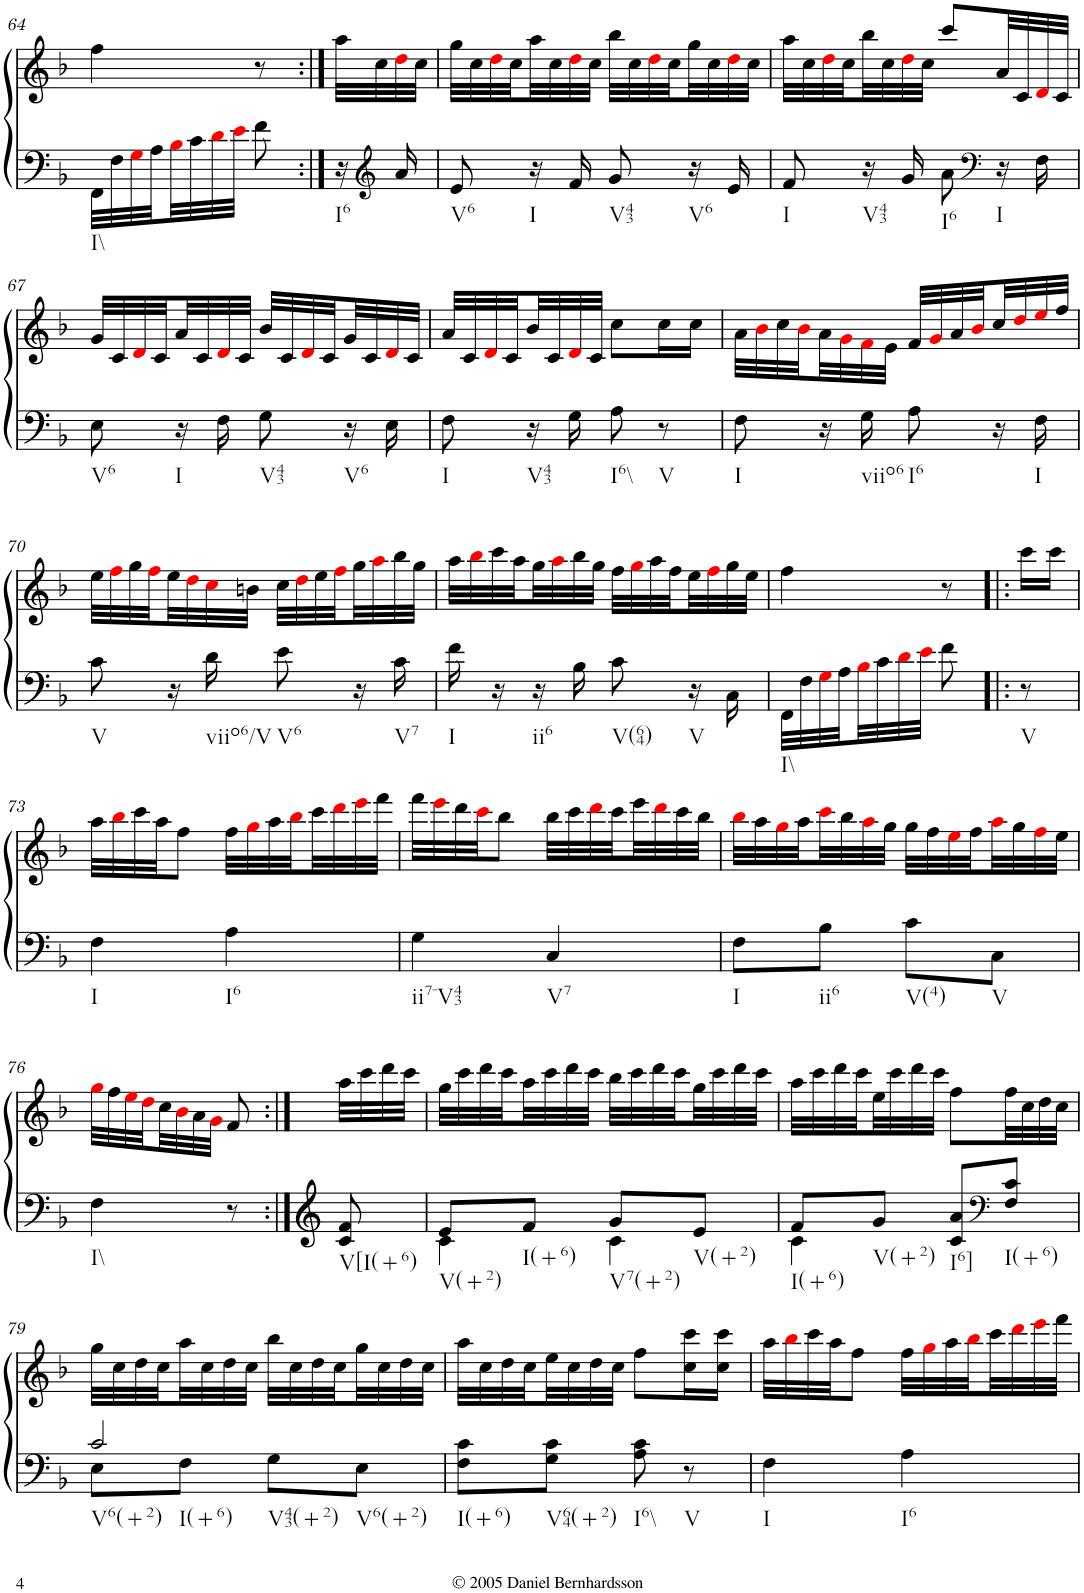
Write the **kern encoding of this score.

**kern	**kern
*part1	*part1
*staff2	*staff1
*I"Piano	*
*I'Pno.	*
!!LO:PB:g=z
*clefF4	*clefG2
*k[b-]	*k[b-]
*F:	*F:
*M2/4	*M2/4
=64	=64
!LO:TX:b:t=I\\	!
32FF\LLL	4ff\
32F\	.
32Gi\	.
32A\	.
32B-i\	.
32c\	.
32di\	.
32ei\JJJ	.
8f\	8r
=64X11:|!	=64X11:|!
!LO:TX:b:t=I6	!
16r	32aa\LLL
*clefG2	*
.	32cc\
16a/	32ddi\
.	32cc\JJJ
=65	=65
!LO:TX:b:t=V6	!
8e/	32gg\LLL
.	32cc\
.	32ddi\
.	32cc\
!LO:TX:b:t=I	!
16r	32aa\
.	32cc\
16f/	32ddi\
.	32cc\JJJ
!LO:TX:b:t=V43	!
8g/	32bb-\LLL
.	32cc\
.	32ddi\
.	32cc\
!LO:TX:b:t=V6	!
16r	32gg\
.	32cc\
16e/	32ddi\
.	32cc\JJJ
=66	=66
!LO:TX:b:t=I	!
8f/	32aa\LLL
.	32cc\
.	32ddi\
.	32cc\
!LO:TX:b:t=V43	!
16r	32bb-\
.	32cc\
16g/	32ddi\
.	32cc\JJJ
!LO:TX:b:t=I6	!
8a\	8ccc/L
*clefF4	*
!LO:TX:b:t=I	!
16r	32a/LL
.	32c/
16F\	32di/
.	32c/JJJ
!!LO:LB:g=z
=67	=67
!LO:TX:b:t=V6	!
8E\	32g/LLL
.	32c/
.	32di/
.	32c/
!LO:TX:b:t=I	!
16r	32a/
.	32c/
16F\	32di/
.	32c/JJJ
!LO:TX:b:t=V43	!
8G\	32b-/LLL
.	32c/
.	32di/
.	32c/
!LO:TX:b:t=V6	!
16r	32g/
.	32c/
16E\	32di/
.	32c/JJJ
=68	=68
!LO:TX:b:t=I	!
8F\	32a/LLL
.	32c/
.	32di/
.	32c/
!LO:TX:b:t=V43	!
16r	32b-/
.	32c/
16G\	32di/
.	32c/JJJ
!LO:TX:b:t=I6\\	!
8A\	8cc\L
!LO:TX:b:t=V	!
8r	16cc\L
.	16cc\JJ
=69	=69
!LO:TX:b:t=I	!
8F\	32a\LLL
.	32b-i\
.	32cc\
.	32b-i\
16r	32a\
.	32gi\
!LO:TX:b:t=viio6	!
16G\	32fi\
.	32e\JJJ
!LO:TX:b:t=I6	!
8A\	32f/LLL
.	32gi/
.	32a/
.	32b-i/
16r	32cc/
.	32ddi/
!LO:TX:b:t=I	!
16F\	32eei/
.	32ff/JJJ
!!LO:LB:g=z
=70	=70
!LO:TX:b:t=V	!
8c\	32ee\LLL
.	32ffi\
.	32gg\
.	32ffi\
16r	32ee\
.	32ddi\
!LO:TX:b:t=viio6/V	!
16d\	32cci\
.	32bn\JJJ
!LO:TX:b:t=V6	!
8e\	32cc\LLL
.	32ddi\
.	32ee\
.	32ffi\
16r	32gg\
.	32aai\
!LO:TX:b:t=V7	!
16c\	32bb-\
.	32gg\JJJ
=71	=71
!LO:TX:b:t=I	!
16f\	32aa\LLL
.	32bb-i\
16r	32ccc\
.	32aa\
!LO:TX:b:t=ii6	!
16r	32gg\
.	32aai\
16B-\	32bb-\
.	32gg\JJJ
!LO:TX:b:t=V(64)	!
8c\	32ff\LLL
.	32ggi\
.	32aa\
.	32ff\
!LO:TX:b:t=V	!
16r	32ee\
.	32ffi\
16C\	32gg\
.	32ee\JJJ
=72	=72
!LO:TX:b:t=I\\	!
32FF\LLL	4ff\
32F\	.
32Gi\	.
32A\	.
32B-i\	.
32c\	.
32di\	.
32ei\JJJ	.
8f\	8r
=72X12!|:	=72X12!|:
!LO:TX:b:t=V	!
8r	16ccc\LL
.	16ccc\JJ
!!LO:LB:g=z
=73	=73
!LO:TX:b:t=I	!
4F\	32aa\LLL
.	32bb-i\
.	32ccc\
.	32aa\JJ
.	8ff\J
!LO:TX:b:t=I6	!
4A\	32ff\LLL
.	32ggi\
.	32aa\
.	32bb-i\
.	32ccc\
.	32dddi\
.	32eeei\
.	32fff\JJJ
=74	=74
!LO:TX:b:t=ii7-V43	!
4G\	32fff\LLL
.	32eeei\
.	32ddd\
.	32ccci\JJ
.	8bb-\J
!LO:TX:b:t=V7	!
4C/	32bb-\LLL
.	32ccc\
.	32dddi\
.	32ccc\
.	32eee\
.	32dddi\
.	32ccc\
.	32bb-\JJJ
=75	=75
!LO:TX:b:t=I	!
8F\L	32bb-i\LLL
.	32aa\
.	32ggi\
.	32aa\
!LO:TX:b:t=ii6	!
8B-\J	32ccci\
.	32bb-\
.	32aai\
.	32gg\JJJ
!LO:TX:b:t=V(4)	!
8c\L	32gg\LLL
.	32ff\
.	32eei\
.	32ff\
!LO:TX:b:t=V	!
8C\J	32aai\
.	32gg\
.	32ffi\
.	32ee\JJJ
!!LO:LB:g=z
=76	=76
!LO:TX:b:t=I\\	!
4F\	32ggi\LLL
.	32ff\
.	32eei\
.	32ddi\
.	32cc\
.	32b-i\
.	32a\
.	32gi\JJJ
8r	8f/
=76X13:|!	=76X13:|!
!LO:TX:b:t=V[I(+6)	!
8c/ 8f/	32aa\LLL
.	32ccc\
.	32ddd\
.	32ccc\JJJ
=77	=77
*^	*
!LO:TX:b:t=V(+2)	!	!
8e/L	4c\	32gg\LLL
.	.	32ccc\
.	.	32ddd\
.	.	32ccc\
!LO:TX:b:t=I(+6)	!	!
8f/J	.	32aa\
.	.	32ccc\
.	.	32ddd\
.	.	32ccc\JJJ
!LO:TX:b:t=V7(+2)	!	!
8g/L	4c\	32bb-\LLL
.	.	32ccc\
.	.	32ddd\
.	.	32ccc\
!LO:TX:b:t=V(+2)	!	!
8e/J	.	32gg\
.	.	32ccc\
.	.	32ddd\
.	.	32ccc\JJJ
=78	=78	=78
!LO:TX:b:t=I(+6)	!	!
8f/L	4c\	32aa\LLL
.	.	32ccc\
.	.	32ddd\
.	.	32ccc\
!LO:TX:b:t=V(+2)	!	!
8g/J	.	32ee\
.	.	32ccc\
.	.	32ddd\
.	.	32ccc\JJJ
!LO:TX:b:t=I6]	!	!
8c/ 8a/L	4ryy	8ff\L
*clefF4	*	*
!LO:TX:b:t=I(+6)	!	!
8F/ 8c/J	.	32ff\LL
.	.	32cc\
.	.	32dd\
.	.	32cc\JJJ
!!LO:LB:g=z
=79	=79	=79
!LO:TX:b:t=V6(+2)	!	!
!LO:TX:b:t=I(+6)	!	!
!LO:TX:b:t=V43(+2)	!	!
!LO:TX:b:t=V6(+2)	!	!
2c/	8E\L	32gg\LLL
.	.	32cc\
.	.	32dd\
.	.	32cc\
.	8F\J	32aa\
.	.	32cc\
.	.	32dd\
.	.	32cc\JJJ
.	8G\L	32bb-\LLL
.	.	32cc\
.	.	32dd\
.	.	32cc\
.	8E\J	32gg\
.	.	32cc\
.	.	32dd\
.	.	32cc\JJJ
*v	*v	*
=80	=80
!LO:TX:b:t=I(+6)	!
8F\ 8c\L	32aa\LLL
.	32cc\
.	32dd\
.	32cc\
!LO:TX:b:t=V64(+2)	!
8G\ 8c\J	32ee\
.	32cc\
.	32dd\
.	32cc\JJJ
!LO:TX:b:t=I6\\	!
8A\ 8c\	8ff\L
!LO:TX:b:t=V	!
8r	16cc\ 16ccc\L
.	16cc\ 16ccc\JJ
=81	=81
!LO:TX:b:t=I	!
4F\	32aa\LLL
.	32bb-i\
.	32ccc\
.	32aa\JJ
.	8ff\J
!LO:TX:b:t=I6	!
4A\	32ff\LLL
.	32ggi\
.	32aa\
.	32bb-i\
.	32ccc\
.	32dddi\
.	32eeei\
.	32fff\JJJ
=	=
*-	*-
